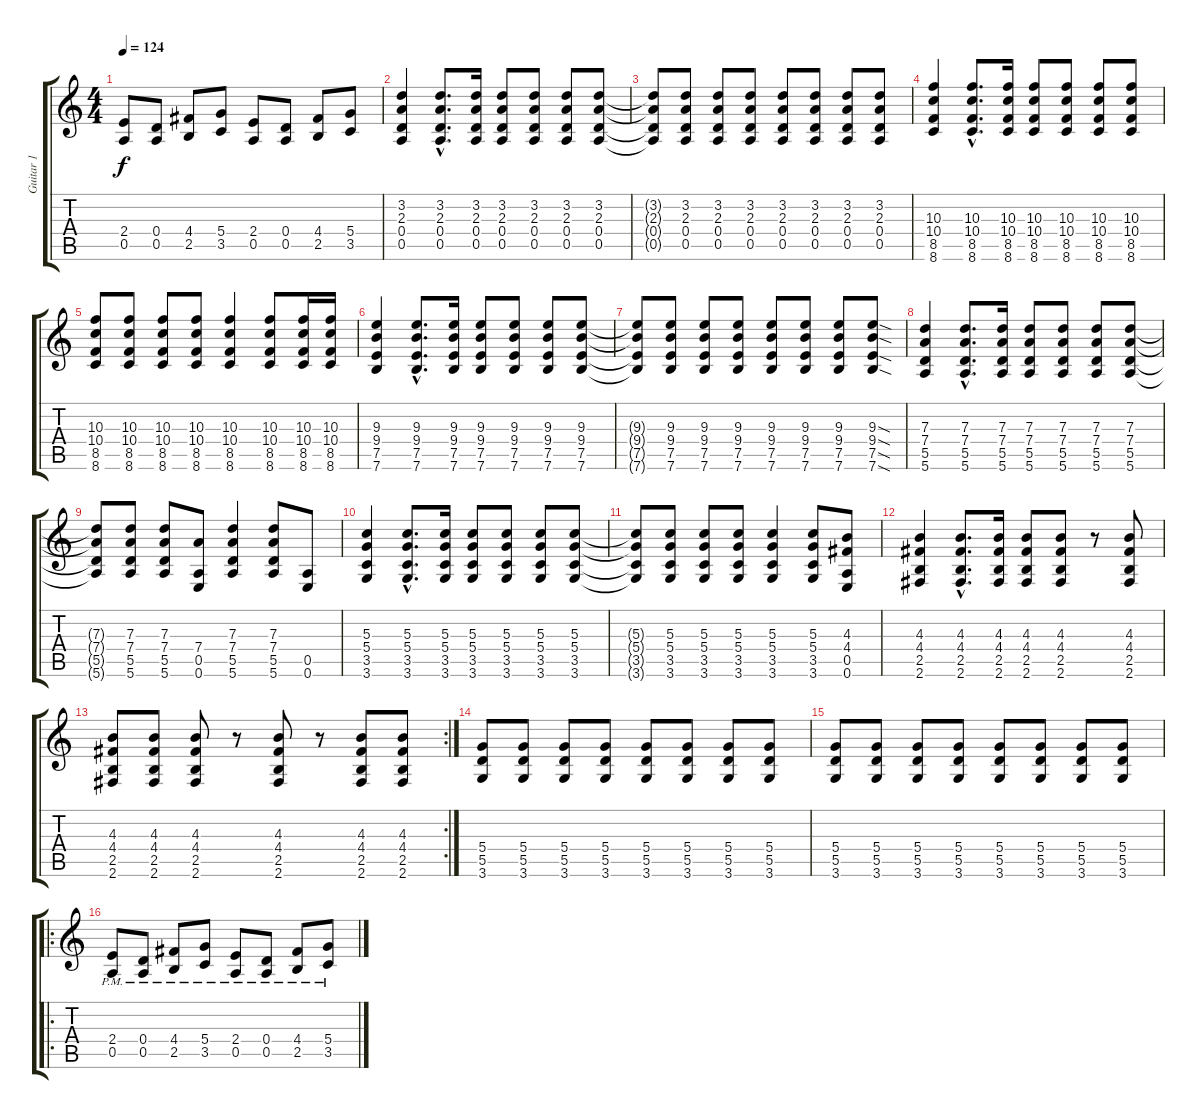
\track ("Guitar 1" "Guitar 1") {instrument distortionguitar}
\staff {score tabs}
\tuning (E4 B3 G3 D3 A2 E2) {hide}
\ts (4 4)
\tempo 124
\clef g2
\ks c
(2.4 0.5).8{dy f} (0.4 0.5).8 (4.4 2.5).8 (5.4 3.5).8 (2.4 0.5).8 (0.4 0.5).8 (4.4 2.5).8 (5.4 3.5).8 |
(3.2 2.3 0.4 0.5).4 (3.2{hac} 2.3{hac} 0.4{hac} 0.5{hac}).8{d} (3.2 2.3 0.4 0.5).16 (3.2 2.3 0.4 0.5).8 (3.2 2.3 0.4 0.5).8 (3.2 2.3 0.4 0.5).8 (3.2 2.3 0.4 0.5).8 |
(3.2{t} 2.3{t} 0.4{t} 0.5{t}).8 (3.2 2.3 0.4 0.5).8 (3.2 2.3 0.4 0.5).8 (3.2 2.3 0.4 0.5).8 (3.2 2.3 0.4 0.5).8 (3.2 2.3 0.4 0.5).8 (3.2 2.3 0.4 0.5).8 (3.2 2.3 0.4 0.5).8 |
(10.3 10.4 8.5 8.6).4 (10.3{hac} 10.4{hac} 8.5{hac} 8.6{hac}).8{d} (10.3 10.4 8.5 8.6).16 (10.3 10.4 8.5 8.6).8 (10.3 10.4 8.5 8.6).8 (10.3 10.4 8.5 8.6).8 (10.3 10.4 8.5 8.6).8 |
(10.3 10.4 8.5 8.6).8 (10.3 10.4 8.5 8.6).8 (10.3 10.4 8.5 8.6).8 (10.3 10.4 8.5 8.6).8 (10.3 10.4 8.5 8.6).4 (10.3 10.4 8.5 8.6).8 (10.3 10.4 8.5 8.6).16 (10.3 10.4 8.5 8.6).16 |
(9.3 9.4 7.5 7.6).4 (9.3{hac} 9.4{hac} 7.5{hac} 7.6{hac}).8{d} (9.3 9.4 7.5 7.6).16 (9.3 9.4 7.5 7.6).8 (9.3 9.4 7.5 7.6).8 (9.3 9.4 7.5 7.6).8 (9.3 9.4 7.5 7.6).8 |
(9.3{t} 9.4{t} 7.5{t} 7.6{t}).8 (9.3 9.4 7.5 7.6).8 (9.3 9.4 7.5 7.6).8 (9.3 9.4 7.5 7.6).8 (9.3 9.4 7.5 7.6).8 (9.3 9.4 7.5 7.6).8 (9.3 9.4 7.5 7.6).8 (9.3{sod} 9.4{sod} 7.5{sod} 7.6{sod}).8 |
(7.3 7.4 5.5 5.6).4 (7.3{hac} 7.4{hac} 5.5{hac} 5.6{hac}).8{d} (7.3 7.4 5.5 5.6).16 (7.3 7.4 5.5 5.6).8 (7.3 7.4 5.5 5.6).8 (7.3 7.4 5.5 5.6).8 (7.3 7.4 5.5 5.6).8 |
(7.3{t} 7.4{t} 5.5{t} 5.6{t}).8 (7.3 7.4 5.5 5.6).8 (7.3 7.4 5.5 5.6).8 (7.4 0.5 0.6).8 (7.3 7.4 5.5 5.6).4 (7.3 7.4 5.5 5.6).8 (0.5 0.6).8 |
(5.3 5.4 3.5 3.6).4 (5.3{hac} 5.4{hac} 3.5{hac} 3.6{hac}).8{d} (5.3 5.4 3.5 3.6).16 (5.3 5.4 3.5 3.6).8 (5.3 5.4 3.5 3.6).8 (5.3 5.4 3.5 3.6).8 (5.3 5.4 3.5 3.6).8 |
(5.3{t} 5.4{t} 3.5{t} 3.6{t}).8 (5.3 5.4 3.5 3.6).8 (5.3 5.4 3.5 3.6).8 (5.3 5.4 3.5 3.6).8 (5.3 5.4 3.5 3.6).4 (5.3 5.4 3.5 3.6).8 (4.3 4.4 0.5 0.6).8 |
(4.3 4.4 2.5 2.6).4 (4.3{hac} 4.4{hac} 2.5{hac} 2.6{hac}).8{d} (4.3 4.4 2.5 2.6).16 (4.3 4.4 2.5 2.6).8 (4.3 4.4 2.5 2.6).8 r.8 (4.3 4.4 2.5 2.6).8 |
\rc 2
(4.3 4.4 2.5 2.6).8 (4.3 4.4 2.5 2.6).8 (4.3 4.4 2.5 2.6).8 r.8 (4.3 4.4 2.5 2.6).8 r.8 (4.3 4.4 2.5 2.6).8 (4.3 4.4 2.5 2.6).8 |
(5.4 5.5 3.6).8 (5.4 5.5 3.6).8 (5.4 5.5 3.6).8 (5.4 5.5 3.6).8 (5.4 5.5 3.6).8 (5.4 5.5 3.6).8 (5.4 5.5 3.6).8 (5.4 5.5 3.6).8 |
(5.4 5.5 3.6).8 (5.4 5.5 3.6).8 (5.4 5.5 3.6).8 (5.4 5.5 3.6).8 (5.4 5.5 3.6).8 (5.4 5.5 3.6).8 (5.4 5.5 3.6).8 (5.4 5.5 3.6).8 |
\ro
(2.4{pm} 0.5{pm}).8 (0.4{pm} 0.5{pm}).8 (4.4{pm} 2.5{pm}).8 (5.4{pm} 3.5{pm}).8 (2.4{pm} 0.5{pm}).8 (0.4{pm} 0.5{pm}).8 (4.4{pm} 2.5{pm}).8 (5.4{pm} 3.5{pm}).8
